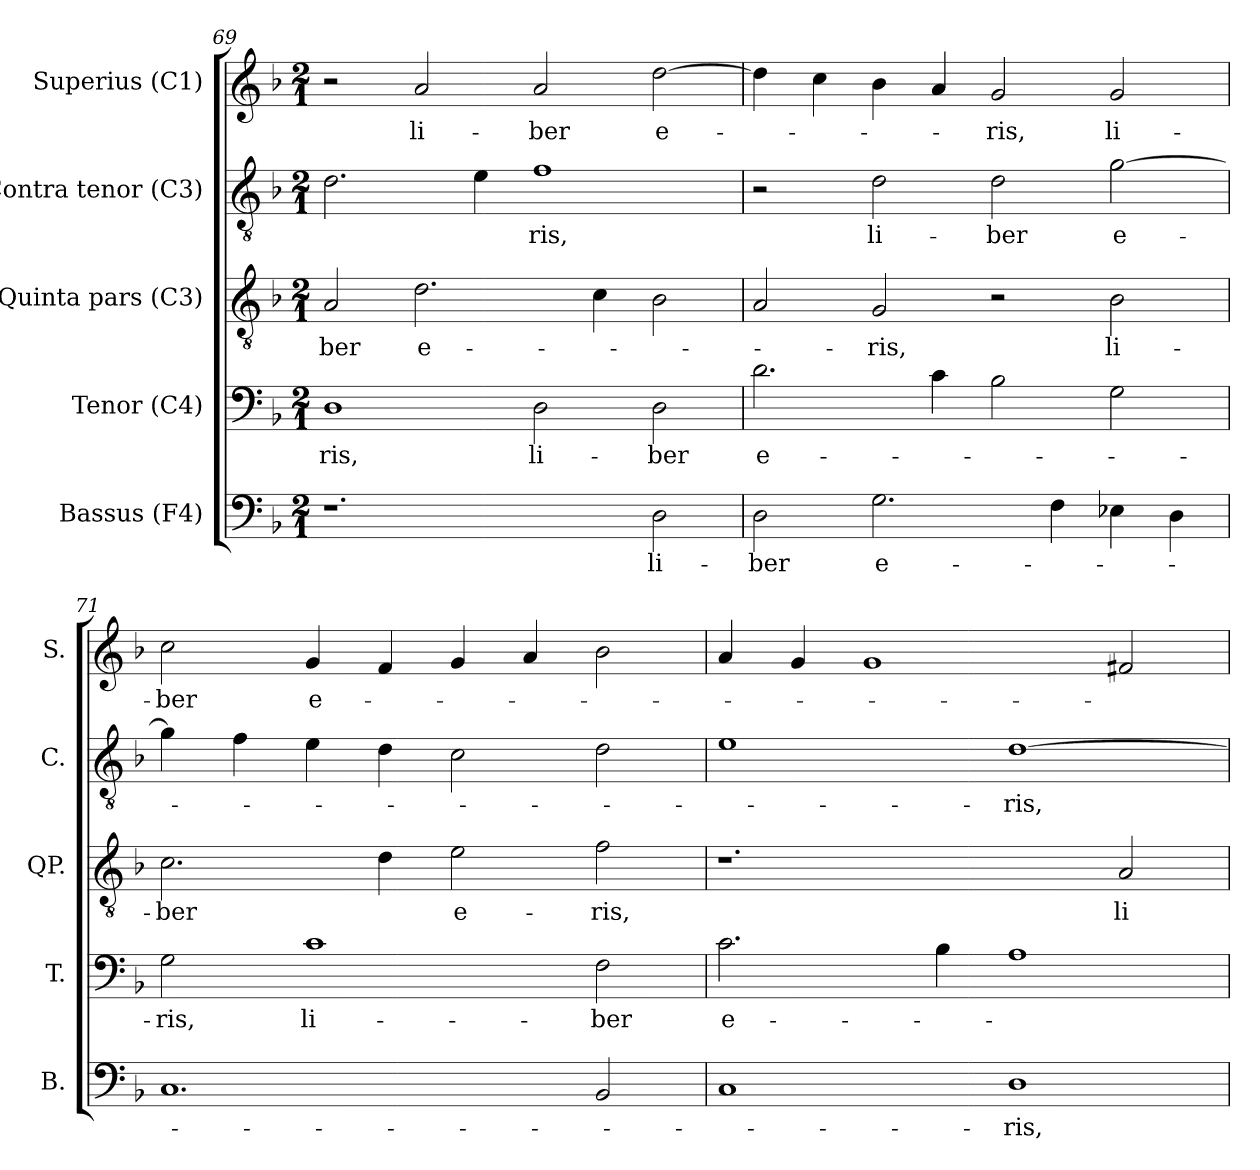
**kern	**text	**kern	**text	**kern	**text	**kern	**text	**kern	**text
*part5	*part5	*part4	*part4	*part3	*part3	*part2	*part2	*part1	*part1
*staff5	*staff5	*staff4	*staff4	*staff3	*staff3	*staff2	*staff2	*staff1	*staff1
*I"Bassus (F4)	*	*I"Tenor (C4)	*	*I"Quinta pars (C3)	*	*I"Contra tenor (C3)	*	*I"Superius (C1)	*
*I'B.	*	*I'T.	*	*I'QP.	*	*I'C.	*	*I'S.	*
!!LO:LB:g=z
*clefF4	*	*clefF4	*	*clefGv2	*	*clefGv2	*	*clefG2	*
*	*	*ITrd7c12	*	*ITrd7c12	*	*ITrd7c12	*	*	*
*k[b-]	*	*k[b-]	*	*k[b-]	*	*k[b-]	*	*k[b-]	*
*F:	*	*F:	*	*F:	*	*F:	*	*F:	*
*M2/1	*	*M2/1	*	*M2/1	*	*M2/1	*	*M2/1	*
=69	=69	=69	=69	=69	=69	=69	=69	=69	=69
!	!	!	!LO:LY:b:color=#000000	!	!	!	!	!	!
!	!	!	!	!	!LO:LY:b:color=#000000	!	!	!	!
1.r	.	1DDi	-ris,	2AAi/	-ber	2.Di\	.	2r	.
!	!	!	!	!	!LO:LY:b:color=#000000	!	!	!	!
!	!	!	!	!	!	!	!	!	!LO:LY:b:color=#000000
.	.	.	.	2.Di\	e-	.	.	2ai/	li-
.	.	.	.	.	.	4Ei\	.	.	.
!	!	!	!LO:LY:b:color=#000000	!	!	!	!	!	!
!	!	!	!	!	!	!	!LO:LY:b:color=#000000	!	!
!	!	!	!	!	!	!	!	!	!LO:LY:b:color=#000000
.	.	2DDi\	li-	.	.	1Fi	-ris,	2ai/	-ber
.	.	.	.	4Ci\	.	.	.	.	.
!	!LO:LY:b:color=#000000	!	!	!	!	!	!	!	!
!	!	!	!LO:LY:b:color=#000000	!	!	!	!	!	!
!	!	!	!	!	!	!	!	!	!LO:LY:b:color=#000000
2Di\	li-	2DDi\	-ber	2BB-i\	.	.	.	[2ddi\	e-
=70	=70	=70	=70	=70	=70	=70	=70	=70	=70
!	!LO:LY:b:color=#000000	!	!	!	!	!	!	!	!
!	!	!	!LO:LY:b:color=#000000	!	!	!	!	!	!
2Di\	-ber	2.Di\	e-	2AAi/	.	2r	.	4ddi\]	.
.	.	.	.	.	.	.	.	4cci\	.
!	!LO:LY:b:color=#000000	!	!	!	!	!	!	!	!
!	!	!	!	!	!LO:LY:b:color=#000000	!	!	!	!
!	!	!	!	!	!	!	!LO:LY:b:color=#000000	!	!
2.Gi\	e-	.	.	2GGi/	-ris,	2Di\	li-	4b-i\	.
.	.	4Ci\	.	.	.	.	.	4ai/	.
!	!	!	!	!	!	!	!LO:LY:b:color=#000000	!	!
!	!	!	!	!	!	!	!	!	!LO:LY:b:color=#000000
.	.	2BB-i\	.	2r	.	2Di\	-ber	2gi/	-ris,
4Fi\	.	.	.	.	.	.	.	.	.
!	!	!	!	!	!LO:LY:b:color=#000000	!	!	!	!
!	!	!	!	!	!	!	!LO:LY:b:color=#000000	!	!
!	!	!	!	!	!	!	!	!	!LO:LY:b:color=#000000
4E-Xi\	.	2GGi\	.	2BB-i\	li-	[2Gi\	e-	2gi/	li-
4Di\	.	.	.	.	.	.	.	.	.
=71	=71	=71	=71	=71	=71	=71	=71	=71	=71
!	!	!	!LO:LY:b:color=#000000	!	!	!	!	!	!
!	!	!	!	!	!LO:LY:b:color=#000000	!	!	!	!
!	!	!	!	!	!	!	!	!	!LO:LY:b:color=#000000
1.Ci	.	2GGi\	-ris,	2.Ci\	-ber	4Gi\]	.	2cci\	-ber
.	.	.	.	.	.	4Fi\	.	.	.
!	!	!	!LO:LY:b:color=#000000	!	!	!	!	!	!
!	!	!	!	!	!	!	!	!	!LO:LY:b:color=#000000
.	.	1Ci	li-	.	.	4Ei\	.	4gi/	e-
.	.	.	.	4Di\	.	4Di\	.	4fi/	.
!	!	!	!	!	!LO:LY:b:color=#000000	!	!	!	!
.	.	.	.	2Ei\	e-	2Ci\	.	4gi/	.
.	.	.	.	.	.	.	.	4ai/	.
!	!	!	!LO:LY:b:color=#000000	!	!	!	!	!	!
!	!	!	!	!	!LO:LY:b:color=#000000	!	!	!	!
2BB-i/	.	2FFi\	-ber	2Fi\	-ris,	2Di\	.	2b-i\	.
=72	=72	=72	=72	=72	=72	=72	=72	=72	=72
!	!	!	!LO:LY:b:color=#000000	!	!	!	!	!	!
1Ci	.	2.Ci\	e-	1.r	.	1Ei	.	4ai/	.
.	.	.	.	.	.	.	.	4gi/	.
.	.	.	.	.	.	.	.	1gi	.
.	.	4BB-i\	.	.	.	.	.	.	.
!	!LO:LY:b:color=#000000	!	!	!	!	!	!	!	!
!	!	!	!	!	!	!	!LO:LY:b:color=#000000	!	!
1Di	-ris,	1AAi	.	.	.	[1Di	-ris,	.	.
!	!	!	!	!	!LO:LY:b:color=#000000	!	!	!	!
.	.	.	.	2AAi/	li-	.	.	2f#i/	.
=	=	=	=	=	=	=	=	=	=
*-	*-	*-	*-	*-	*-	*-	*-	*-	*-
